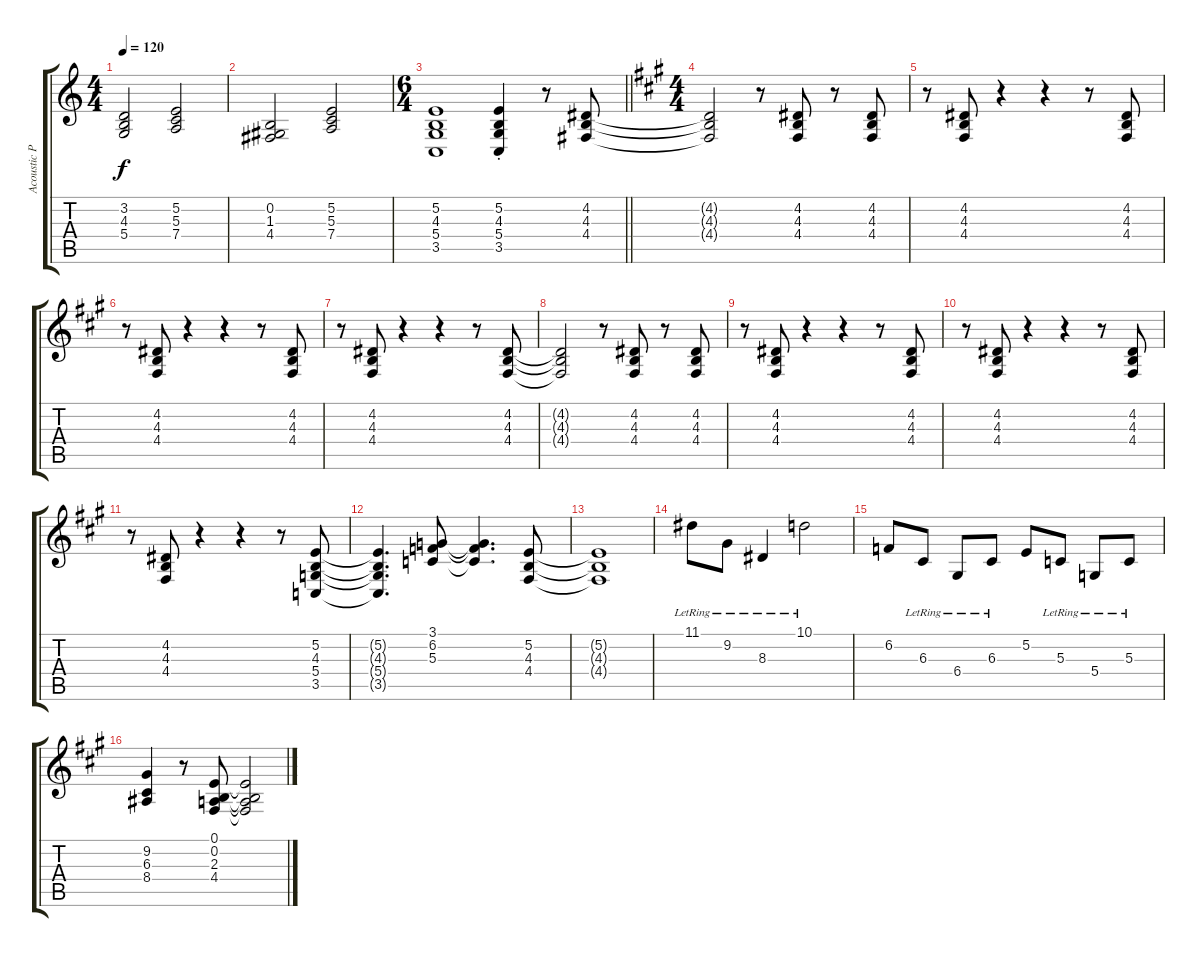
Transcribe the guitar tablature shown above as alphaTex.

\track ("Acoustic Piano" "Acoustic P") {instrument brightacousticpiano}
\staff {score tabs}
\tuning (E4 B3 G3 D3 A2 E2) {hide}
\ts (4 4)
\tempo 120
\clef g2
\ks c
(3.2 4.3 5.4).2{dy f} (5.2 5.3 7.4).2 |
(0.2 1.3 4.4).2 (5.2 5.3 7.4).2 |
\ts (6 4)
\barLineRight lightlight
(5.2 4.3 5.4 3.5).1 (5.2{st} 4.3{st} 5.4{st} 3.5{st}).4 r.8 (4.2 4.3 4.4).8 |
\ts (4 4)
\ks a
(4.2{t} 4.3{t} 4.4{t}).2 r.8 (4.2 4.3 4.4).8 r.8 (4.2 4.3 4.4).8 |
r.8 (4.2 4.3 4.4).8 r.4 r.4 r.8 (4.2 4.3 4.4).8 |
r.8 (4.2 4.3 4.4).8 r.4 r.4 r.8 (4.2 4.3 4.4).8 |
r.8 (4.2 4.3 4.4).8 r.4 r.4 r.8 (4.2 4.3 4.4).8 |
(4.2{t} 4.3{t} 4.4{t}).2 r.8 (4.2 4.3 4.4).8 r.8 (4.2 4.3 4.4).8 |
r.8 (4.2 4.3 4.4).8 r.4 r.4 r.8 (4.2 4.3 4.4).8 |
r.8 (4.2 4.3 4.4).8 r.4 r.4 r.8 (4.2 4.3 4.4).8 |
r.8 (4.2 4.3 4.4).8 r.4 r.4 r.8 (5.2 4.3 5.4 3.5).8 |
(5.2{t} 4.3{t} 5.4{t} 3.5{t}).4{d} (3.1 6.2 5.3).8 (3.1{t} 6.2{t} 5.3{t}).4{d} (5.2 4.3 4.4).8 |
(5.2{t} 4.3{t} 4.4{t}).1 |
11.1{lr}.8 9.2{lr}.8 8.3{lr}.4 10.1{lr}.2 |
6.2.8 6.3{lr}.8 6.4{lr}.8 6.3{lr}.8 5.2.8 5.3{lr}.8 5.4{lr}.8 5.3{lr}.8 |
(9.2 6.3 8.4).4 r.8 (0.1 0.2 2.3 4.4).8 (0.1{t} 0.2{t} 2.3{t} 4.4{t}).2
